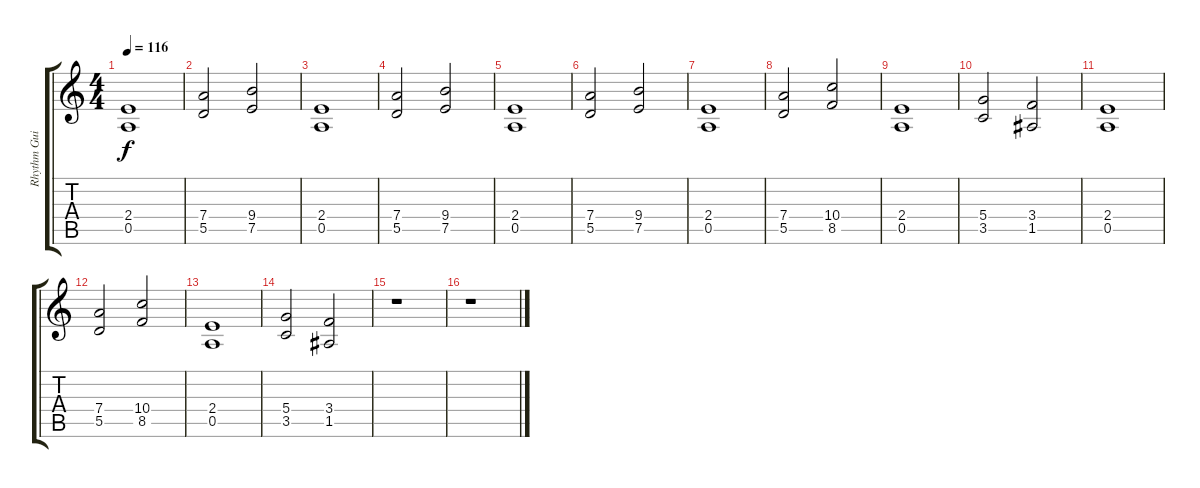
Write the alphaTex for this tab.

\track ("Rhythm Guitar" "Rhythm Gui") {instrument distortionguitar}
\staff {score tabs}
\tuning (E4 B3 G3 D3 A2 E2) {hide}
\ts (4 4)
\tempo 116
\clef g2
\ks c
(2.4 0.5).1{dy f} |
(7.4 5.5).2 (9.4 7.5).2 |
(2.4 0.5).1 |
(7.4 5.5).2 (9.4 7.5).2 |
(2.4 0.5).1 |
(7.4 5.5).2 (9.4 7.5).2 |
(2.4 0.5).1 |
(7.4 5.5).2 (10.4 8.5).2 |
(2.4 0.5).1 |
(5.4 3.5).2 (3.4 1.5).2 |
(2.4 0.5).1 |
(7.4 5.5).2 (10.4 8.5).2 |
(2.4 0.5).1 |
(5.4 3.5).2 (3.4 1.5).2 |
r.1 |
r.1
